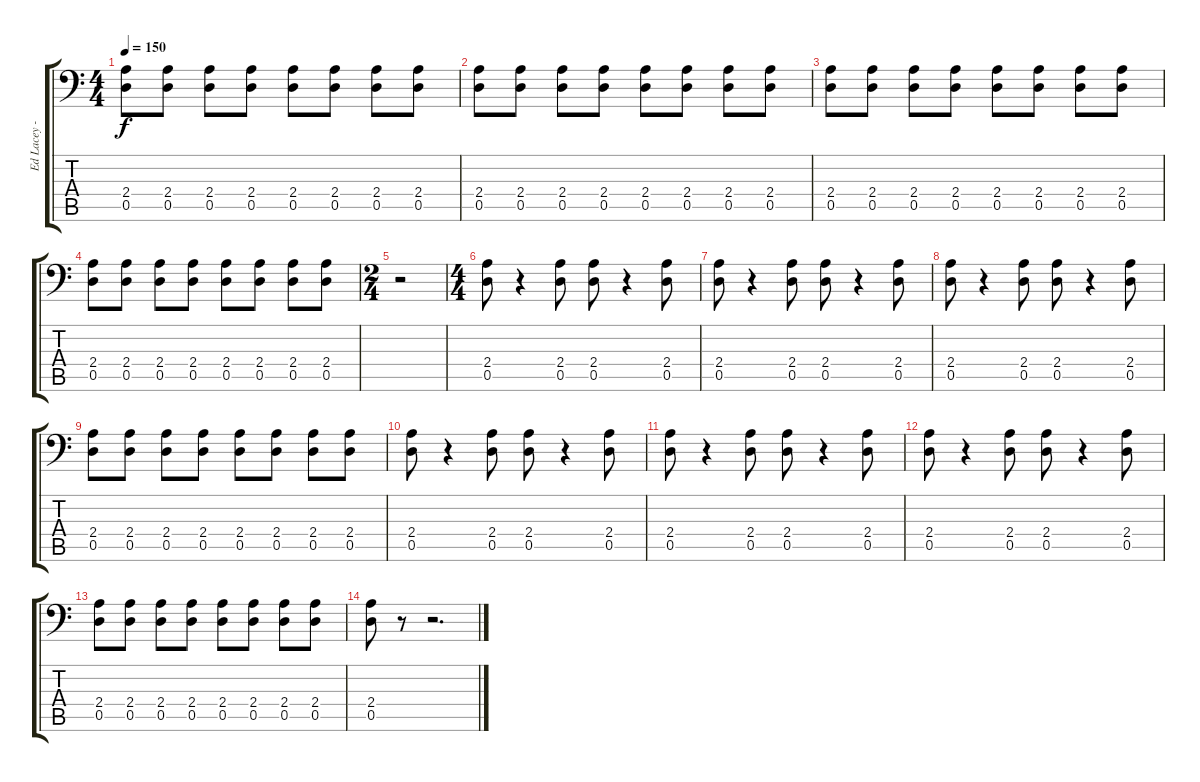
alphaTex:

\track ("Ed Lacey - Guitar" "Ed Lacey -") {instrument overdrivenguitar}
\staff {score tabs}
\tuning (A3 E3 C3 G2 D2 A1) {hide}
\ts (4 4)
\tempo 150
\clef f4
\ks c
(2.4 0.5).8{dy f} (2.4 0.5).8 (2.4 0.5).8 (2.4 0.5).8 (2.4 0.5).8 (2.4 0.5).8 (2.4 0.5).8 (2.4 0.5).8 |
(2.4 0.5).8 (2.4 0.5).8 (2.4 0.5).8 (2.4 0.5).8 (2.4 0.5).8 (2.4 0.5).8 (2.4 0.5).8 (2.4 0.5).8 |
(2.4 0.5).8 (2.4 0.5).8 (2.4 0.5).8 (2.4 0.5).8 (2.4 0.5).8 (2.4 0.5).8 (2.4 0.5).8 (2.4 0.5).8 |
(2.4 0.5).8 (2.4 0.5).8 (2.4 0.5).8 (2.4 0.5).8 (2.4 0.5).8 (2.4 0.5).8 (2.4 0.5).8 (2.4 0.5).8 |
\ts (2 4)
r.2 |
\ts (4 4)
(2.4 0.5).8 r.4 (2.4 0.5).8 (2.4 0.5).8 r.4 (2.4 0.5).8 |
(2.4 0.5).8 r.4 (2.4 0.5).8 (2.4 0.5).8 r.4 (2.4 0.5).8 |
(2.4 0.5).8 r.4 (2.4 0.5).8 (2.4 0.5).8 r.4 (2.4 0.5).8 |
(2.4 0.5).8 (2.4 0.5).8 (2.4 0.5).8 (2.4 0.5).8 (2.4 0.5).8 (2.4 0.5).8 (2.4 0.5).8 (2.4 0.5).8 |
(2.4 0.5).8 r.4 (2.4 0.5).8 (2.4 0.5).8 r.4 (2.4 0.5).8 |
(2.4 0.5).8 r.4 (2.4 0.5).8 (2.4 0.5).8 r.4 (2.4 0.5).8 |
(2.4 0.5).8 r.4 (2.4 0.5).8 (2.4 0.5).8 r.4 (2.4 0.5).8 |
(2.4 0.5).8 (2.4 0.5).8 (2.4 0.5).8 (2.4 0.5).8 (2.4 0.5).8 (2.4 0.5).8 (2.4 0.5).8 (2.4 0.5).8 |
(2.4 0.5).8 r.8 r.2{d}
